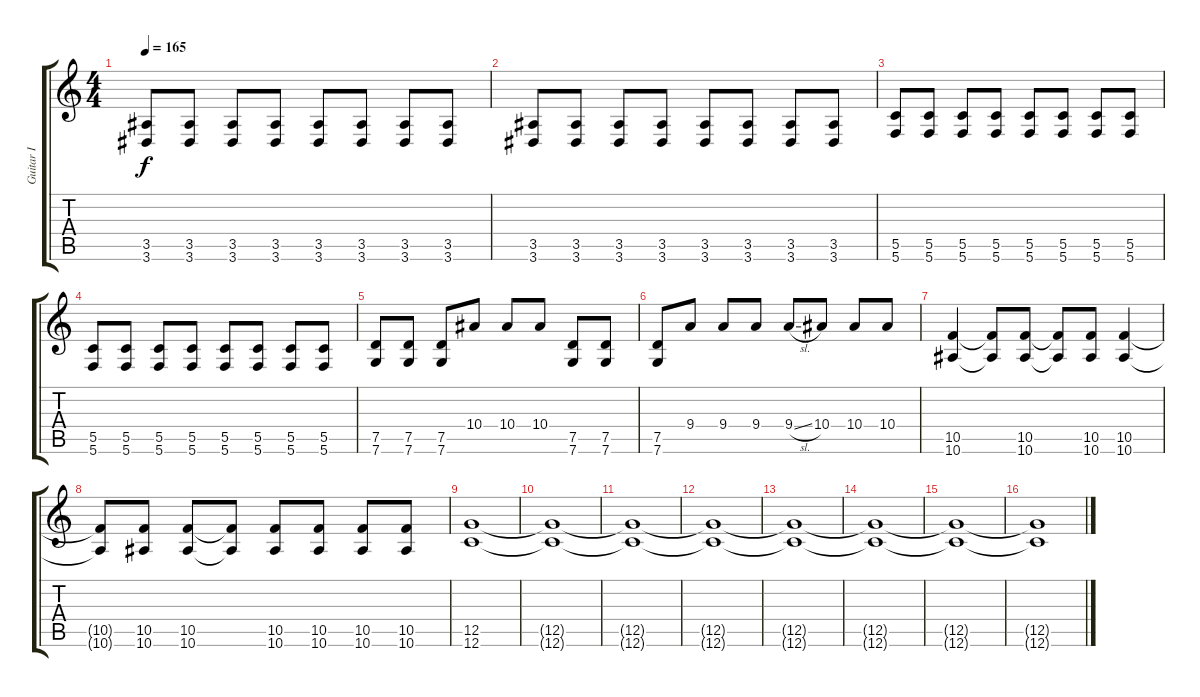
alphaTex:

\track ("Guitar I" "Guitar I") {instrument distortionguitar}
\staff {score tabs}
\tuning (D4 A3 F3 C3 G2 C2) {hide}
\ts (4 4)
\tempo 165
\clef g2
\ks c
(3.5 3.6).8{dy f} (3.5 3.6).8 (3.5 3.6).8 (3.5 3.6).8 (3.5 3.6).8 (3.5 3.6).8 (3.5 3.6).8 (3.5 3.6).8 |
(3.5 3.6).8 (3.5 3.6).8 (3.5 3.6).8 (3.5 3.6).8 (3.5 3.6).8 (3.5 3.6).8 (3.5 3.6).8 (3.5 3.6).8 |
(5.5 5.6).8 (5.5 5.6).8 (5.5 5.6).8 (5.5 5.6).8 (5.5 5.6).8 (5.5 5.6).8 (5.5 5.6).8 (5.5 5.6).8 |
(5.5 5.6).8 (5.5 5.6).8 (5.5 5.6).8 (5.5 5.6).8 (5.5 5.6).8 (5.5 5.6).8 (5.5 5.6).8 (5.5 5.6).8 |
(7.5 7.6).8 (7.5 7.6).8 (7.5 7.6).8 10.4.8 10.4.8 10.4.8 (7.5 7.6).8 (7.5 7.6).8 |
(7.5 7.6).8 9.4.8 9.4.8 9.4.8 9.4{sl}.8 10.4.8 10.4.8 10.4.8 |
(10.5 10.6).4 (10.5{t} 10.6{t}).8 (10.5 10.6).8 (10.5{t} 10.6{t}).8 (10.5 10.6).8 (10.5 10.6).4 |
(10.5{t} 10.6{t}).8 (10.5 10.6).8 (10.5 10.6).8 (10.5{t} 10.6{t}).8 (10.5 10.6).8 (10.5 10.6).8 (10.5 10.6).8 (10.5 10.6).8 |
(12.5 12.6).1 |
(12.5{t} 12.6{t}).1 |
(12.5{t} 12.6{t}).1 |
(12.5{t} 12.6{t}).1 |
(12.5{t} 12.6{t}).1 |
(12.5{t} 12.6{t}).1 |
(12.5{t} 12.6{t}).1 |
(12.5{t} 12.6{t}).1
